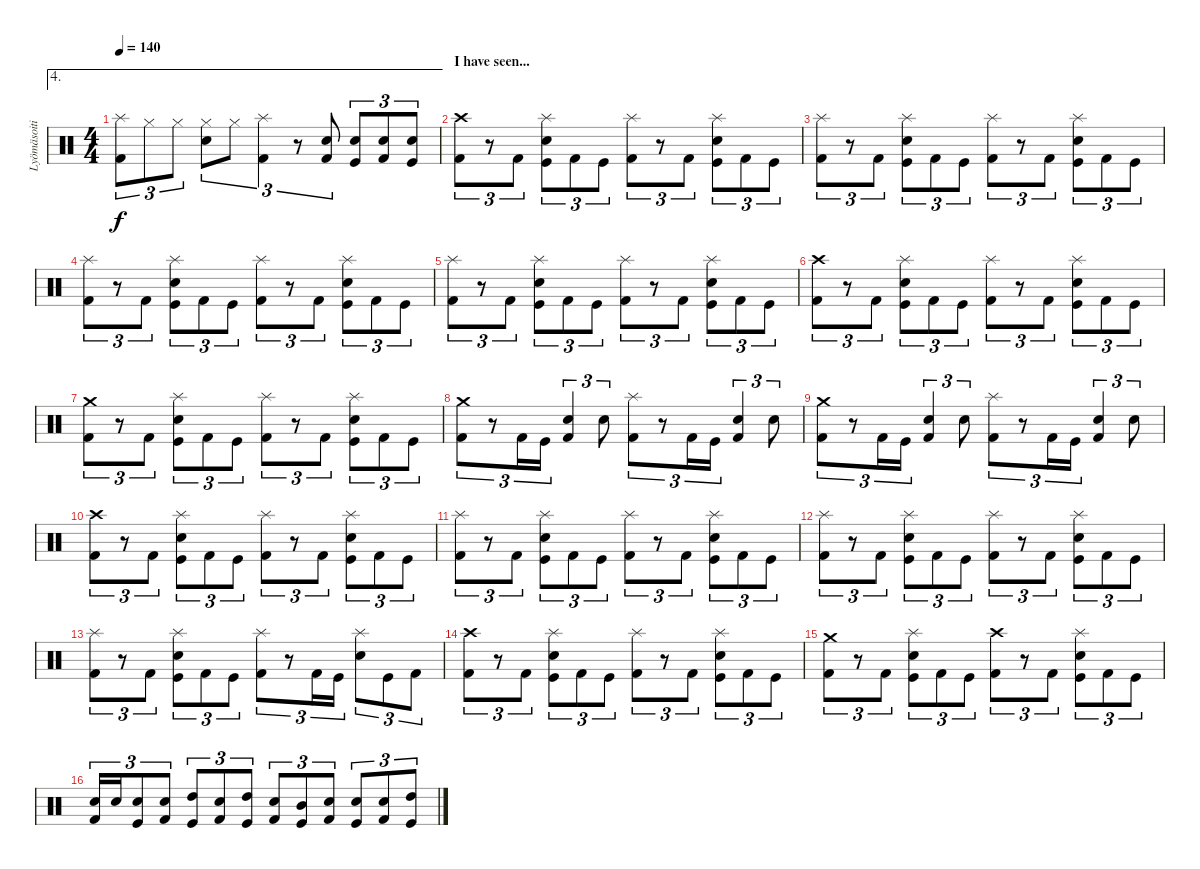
\track ("Lyömäsoitin" "Lyömäsoiti") {instrument percussion}
\staff {score}
\articulation defaults
\ae 4
\ts (4 4)
\tempo 140
\clef neutral
\ks c
("Splash (hit)" "Kick (hit) 2").8{tu (3 2) dy f} "Hi-Hat (closed)".8{tu (3 2)} "Hi-Hat (closed)".8{tu (3 2)} ("Hi-Hat (closed)" "Snare (hit) 2").8{tu (3 2)} "Hi-Hat (closed)".8{tu (3 2)} ("Splash (hit)" "Kick (hit) 2").4{tu (3 2)} r.8{tu (3 2)} ("Snare (hit) 2" "Kick (hit) 2").8{tu (3 2)} ("Snare (hit) 2" "Kick (hit)").8{tu (3 2)} ("Snare (hit) 2" "Kick (hit) 2").8{tu (3 2)} ("Snare (hit) 2" "Kick (hit)").8{tu (3 2)} |
\section ("" "I have seen...")
("Crash high (hit)" "Kick (hit) 2").8{tu (3 2)} r.8{tu (3 2)} "Kick (hit) 2".8{tu (3 2)} ("Splash (hit)" "Snare (hit) 2" "Kick (hit)").8{tu (3 2)} "Kick (hit) 2".8{tu (3 2)} "Kick (hit)".8{tu (3 2)} ("Splash (hit)" "Kick (hit) 2").8{tu (3 2)} r.8{tu (3 2)} "Kick (hit) 2".8{tu (3 2)} ("Splash (hit)" "Snare (hit) 2" "Kick (hit)").8{tu (3 2)} "Kick (hit) 2".8{tu (3 2)} "Kick (hit)".8{tu (3 2)} |
("Splash (hit)" "Kick (hit) 2").8{tu (3 2)} r.8{tu (3 2)} "Kick (hit) 2".8{tu (3 2)} ("Splash (hit)" "Snare (hit) 2" "Kick (hit)").8{tu (3 2)} "Kick (hit) 2".8{tu (3 2)} "Kick (hit)".8{tu (3 2)} ("Splash (hit)" "Kick (hit) 2").8{tu (3 2)} r.8{tu (3 2)} "Kick (hit) 2".8{tu (3 2)} ("Splash (hit)" "Snare (hit) 2" "Kick (hit)").8{tu (3 2)} "Kick (hit) 2".8{tu (3 2)} "Kick (hit)".8{tu (3 2)} |
("Splash (hit)" "Kick (hit) 2").8{tu (3 2)} r.8{tu (3 2)} "Kick (hit) 2".8{tu (3 2)} ("Splash (hit)" "Snare (hit) 2" "Kick (hit)").8{tu (3 2)} "Kick (hit) 2".8{tu (3 2)} "Kick (hit)".8{tu (3 2)} ("Splash (hit)" "Kick (hit) 2").8{tu (3 2)} r.8{tu (3 2)} "Kick (hit) 2".8{tu (3 2)} ("Splash (hit)" "Snare (hit) 2" "Kick (hit)").8{tu (3 2)} "Kick (hit) 2".8{tu (3 2)} "Kick (hit)".8{tu (3 2)} |
("Splash (hit)" "Kick (hit) 2").8{tu (3 2)} r.8{tu (3 2)} "Kick (hit) 2".8{tu (3 2)} ("Splash (hit)" "Snare (hit) 2" "Kick (hit)").8{tu (3 2)} "Kick (hit) 2".8{tu (3 2)} "Kick (hit)".8{tu (3 2)} ("Splash (hit)" "Kick (hit) 2").8{tu (3 2)} r.8{tu (3 2)} "Kick (hit) 2".8{tu (3 2)} ("Splash (hit)" "Snare (hit) 2" "Kick (hit)").8{tu (3 2)} "Kick (hit) 2".8{tu (3 2)} "Kick (hit)".8{tu (3 2)} |
("Crash high (hit)" "Kick (hit) 2").8{tu (3 2)} r.8{tu (3 2)} "Kick (hit) 2".8{tu (3 2)} ("Splash (hit)" "Snare (hit) 2" "Kick (hit)").8{tu (3 2)} "Kick (hit) 2".8{tu (3 2)} "Kick (hit)".8{tu (3 2)} ("Splash (hit)" "Kick (hit) 2").8{tu (3 2)} r.8{tu (3 2)} "Kick (hit) 2".8{tu (3 2)} ("Splash (hit)" "Snare (hit) 2" "Kick (hit)").8{tu (3 2)} "Kick (hit) 2".8{tu (3 2)} "Kick (hit)".8{tu (3 2)} |
("Crash medium (hit)" "Kick (hit) 2").8{tu (3 2)} r.8{tu (3 2)} "Kick (hit) 2".8{tu (3 2)} ("Splash (hit)" "Snare (hit) 2" "Kick (hit)").8{tu (3 2)} "Kick (hit) 2".8{tu (3 2)} "Kick (hit)".8{tu (3 2)} ("Splash (hit)" "Kick (hit) 2").8{tu (3 2)} r.8{tu (3 2)} "Kick (hit) 2".8{tu (3 2)} ("Splash (hit)" "Snare (hit) 2" "Kick (hit)").8{tu (3 2)} "Kick (hit) 2".8{tu (3 2)} "Kick (hit)".8{tu (3 2)} |
("Crash medium (hit)" "Kick (hit) 2").8{tu (3 2)} r.8{tu (3 2)} "Kick (hit) 2".16{tu (3 2)} "Kick (hit)".16{tu (3 2)} ("Snare (hit) 2" "Kick (hit) 2").4{tu (3 2)} "Snare (hit) 2".8{tu (3 2)} ("Splash (hit)" "Kick (hit) 2").8{tu (3 2)} r.8{tu (3 2)} "Kick (hit) 2".16{tu (3 2)} "Kick (hit)".16{tu (3 2)} ("Snare (hit) 2" "Kick (hit) 2").4{tu (3 2)} "Snare (hit) 2".8{tu (3 2)} |
("Crash medium (hit)" "Kick (hit) 2").8{tu (3 2)} r.8{tu (3 2)} "Kick (hit) 2".16{tu (3 2)} "Kick (hit)".16{tu (3 2)} ("Snare (hit) 2" "Kick (hit) 2").4{tu (3 2)} "Snare (hit) 2".8{tu (3 2)} ("Splash (hit)" "Kick (hit) 2").8{tu (3 2)} r.8{tu (3 2)} "Kick (hit) 2".16{tu (3 2)} "Kick (hit)".16{tu (3 2)} ("Snare (hit) 2" "Kick (hit) 2").4{tu (3 2)} "Snare (hit) 2".8{tu (3 2)} |
("Crash high (hit)" "Kick (hit) 2").8{tu (3 2)} r.8{tu (3 2)} "Kick (hit) 2".8{tu (3 2)} ("Splash (hit)" "Snare (hit) 2" "Kick (hit)").8{tu (3 2)} "Kick (hit) 2".8{tu (3 2)} "Kick (hit)".8{tu (3 2)} ("Splash (hit)" "Kick (hit) 2").8{tu (3 2)} r.8{tu (3 2)} "Kick (hit) 2".8{tu (3 2)} ("Splash (hit)" "Snare (hit) 2" "Kick (hit)").8{tu (3 2)} "Kick (hit) 2".8{tu (3 2)} "Kick (hit)".8{tu (3 2)} |
("Splash (hit)" "Kick (hit) 2").8{tu (3 2)} r.8{tu (3 2)} "Kick (hit) 2".8{tu (3 2)} ("Splash (hit)" "Snare (hit) 2" "Kick (hit)").8{tu (3 2)} "Kick (hit) 2".8{tu (3 2)} "Kick (hit)".8{tu (3 2)} ("Splash (hit)" "Kick (hit) 2").8{tu (3 2)} r.8{tu (3 2)} "Kick (hit) 2".8{tu (3 2)} ("Splash (hit)" "Snare (hit) 2" "Kick (hit)").8{tu (3 2)} "Kick (hit) 2".8{tu (3 2)} "Kick (hit)".8{tu (3 2)} |
("Splash (hit)" "Kick (hit) 2").8{tu (3 2)} r.8{tu (3 2)} "Kick (hit) 2".8{tu (3 2)} ("Splash (hit)" "Snare (hit) 2" "Kick (hit)").8{tu (3 2)} "Kick (hit) 2".8{tu (3 2)} "Kick (hit)".8{tu (3 2)} ("Splash (hit)" "Kick (hit) 2").8{tu (3 2)} r.8{tu (3 2)} "Kick (hit) 2".8{tu (3 2)} ("Splash (hit)" "Snare (hit) 2" "Kick (hit)").8{tu (3 2)} "Kick (hit) 2".8{tu (3 2)} "Kick (hit)".8{tu (3 2)} |
("Splash (hit)" "Kick (hit) 2").8{tu (3 2)} r.8{tu (3 2)} "Kick (hit) 2".8{tu (3 2)} ("Splash (hit)" "Snare (hit) 2" "Kick (hit)").8{tu (3 2)} "Kick (hit) 2".8{tu (3 2)} "Kick (hit)".8{tu (3 2)} ("Splash (hit)" "Kick (hit) 2").8{tu (3 2)} r.8{tu (3 2)} "Kick (hit) 2".16{tu (3 2)} "Kick (hit)".16{tu (3 2)} ("Splash (hit)" "Snare (hit) 2").8{tu (3 2)} "Kick (hit)".8{tu (3 2)} "Kick (hit) 2".8{tu (3 2)} |
("Crash high (hit)" "Kick (hit) 2").8{tu (3 2)} r.8{tu (3 2)} "Kick (hit) 2".8{tu (3 2)} ("Splash (hit)" "Snare (hit) 2" "Kick (hit)").8{tu (3 2)} "Kick (hit) 2".8{tu (3 2)} "Kick (hit)".8{tu (3 2)} ("Splash (hit)" "Kick (hit) 2").8{tu (3 2)} r.8{tu (3 2)} "Kick (hit) 2".8{tu (3 2)} ("Splash (hit)" "Snare (hit) 2" "Kick (hit)").8{tu (3 2)} "Kick (hit) 2".8{tu (3 2)} "Kick (hit)".8{tu (3 2)} |
("Crash medium (hit)" "Kick (hit) 2").8{tu (3 2)} r.8{tu (3 2)} "Kick (hit) 2".8{tu (3 2)} ("Splash (hit)" "Snare (hit) 2" "Kick (hit)").8{tu (3 2)} "Kick (hit) 2".8{tu (3 2)} "Kick (hit)".8{tu (3 2)} ("Crash high (hit)" "Kick (hit) 2").8{tu (3 2)} r.8{tu (3 2)} "Kick (hit) 2".8{tu (3 2)} ("Splash (hit)" "Snare (hit) 2" "Kick (hit)").8{tu (3 2)} "Kick (hit) 2".8{tu (3 2)} "Kick (hit)".8{tu (3 2)} |
("Snare (hit) 2" "Kick (hit) 2").16{tu (3 2)} "Snare (hit) 2".16{tu (3 2)} ("Snare (hit) 2" "Kick (hit)").8{tu (3 2)} ("Snare (hit) 2" "Kick (hit) 2").8{tu (3 2)} ("High Tom (hit)" "Kick (hit)").8{tu (3 2)} ("Snare (hit) 2" "Kick (hit) 2").8{tu (3 2)} ("High Tom (hit)" "Kick (hit)").8{tu (3 2)} ("Snare (hit) 2" "Kick (hit) 2").8{tu (3 2)} ("Mid Tom (hit)" "Kick (hit)").8{tu (3 2)} ("Snare (hit) 2" "Kick (hit) 2").8{tu (3 2)} ("Snare (hit) 2" "Kick (hit)").8{tu (3 2)} ("Snare (hit) 2" "Kick (hit) 2").8{tu (3 2)} ("High Tom (hit)" "Kick (hit)").8{tu (3 2)}
